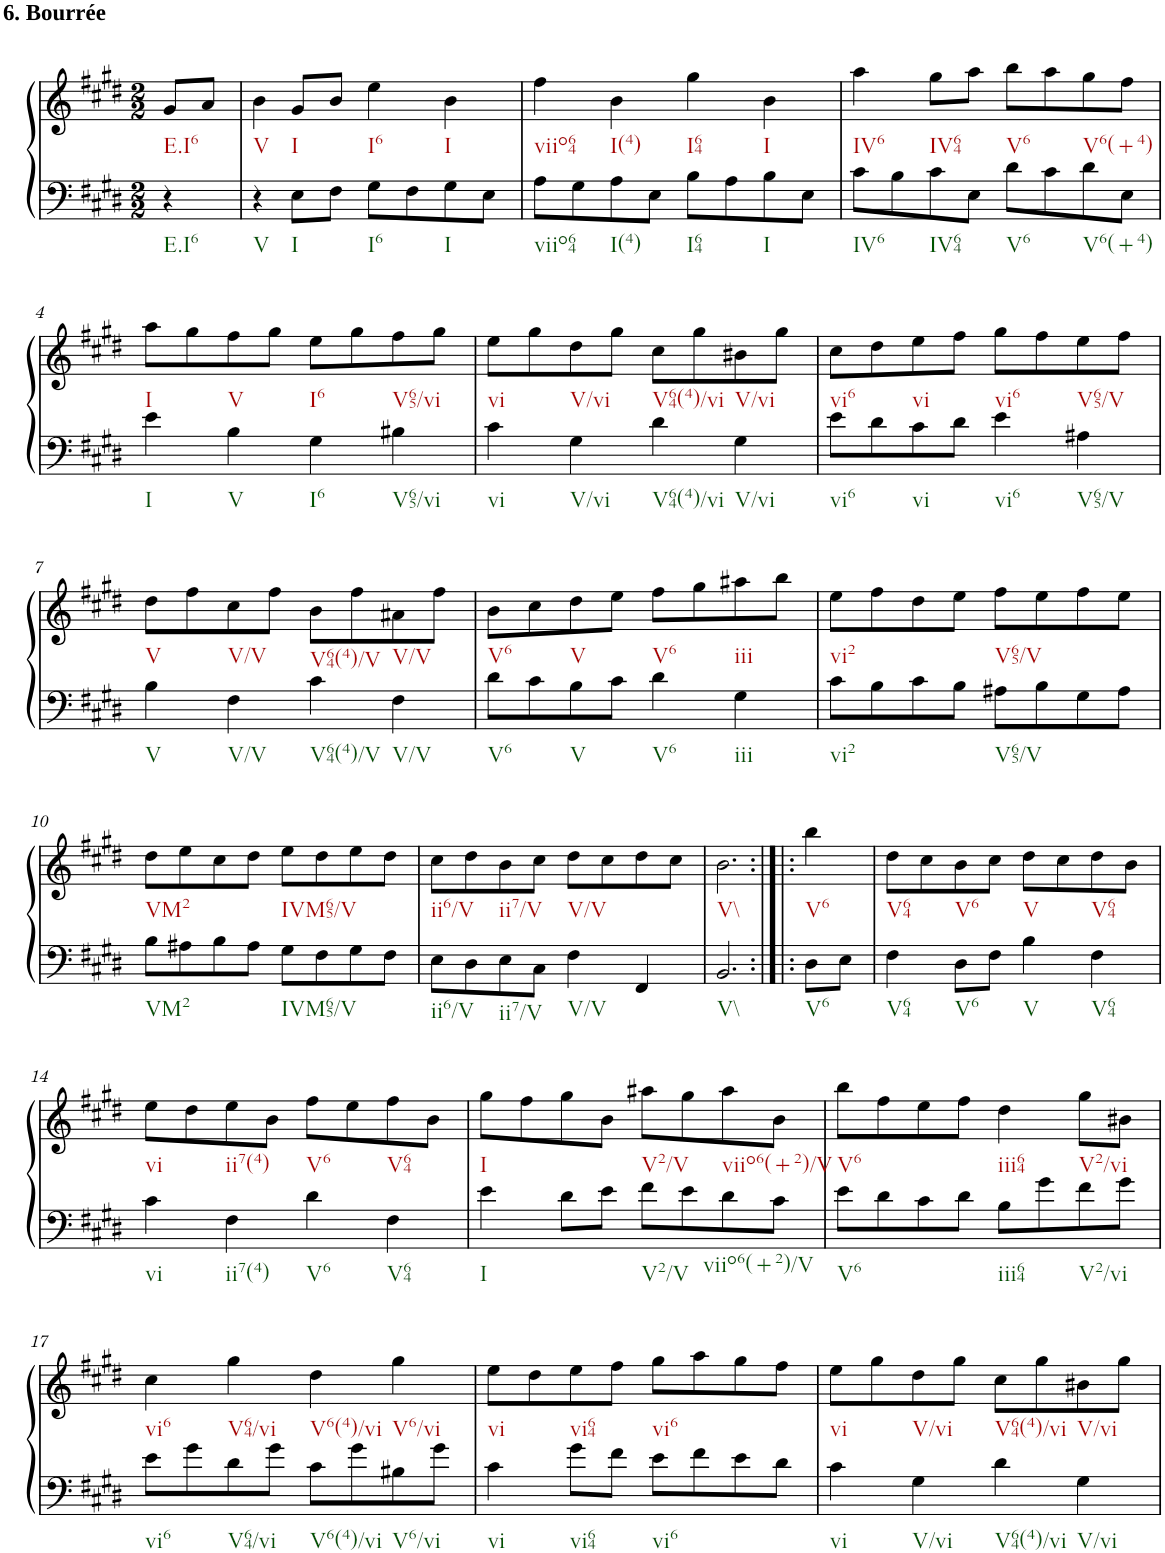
**kern	**kern
*part1	*part1
*staff2	*staff1
*I"Klavier linke Hand	*
*clefF4	*clefG2
*k[f#c#g#d#]	*k[f#c#g#d#]
*M2/2	*M2/2
=	=
!	!LO:TX:a:B:t=6. Bourrée
4r	8g#/L
.	8a/J
=1	=1
4r	4b\
8E\L	8g#/L
8F#\J	8b/J
8G#\L	4ee\
8F#\	.
8G#\	4b\
8E\J	.
=2	=2
8A\L	4ff#\
8G#\	.
8A\	4b\
8E\J	.
8B\L	4gg#\
8A\	.
8B\	4b\
8E\J	.
=3	=3
8c#\L	4aa\
8B\	.
8c#\	8gg#\L
8E\J	8aa\J
8d#\L	8bb\L
8c#\	8aa\
8d#\	8gg#\
8E\J	8ff#\J
!!LO:LB:g=z
=4	=4
4e\	8aa\L
.	8gg#\
4B\	8ff#\
.	8gg#\J
4G#\	8ee\L
.	8gg#\
4B#X\	8ff#\
.	8gg#\J
=5	=5
4c#\	8ee\L
.	8gg#\
4G#\	8dd#\
.	8gg#\J
4d#\	8cc#\L
.	8gg#\
4G#\	8b#X\
.	8gg#\J
=6	=6
8e\L	8cc#\L
8d#\	8dd#\
8c#\	8ee\
8d#\J	8ff#\J
4e\	8gg#\L
.	8ff#\
4A#X\	8ee\
.	8ff#\J
!!LO:LB:g=z
=7	=7
4B\	8dd#\L
.	8ff#\
4F#\	8cc#\
.	8ff#\J
4c#\	8b\L
.	8ff#\
4F#\	8a#X\
.	8ff#\J
=8	=8
8d#\L	8b\L
8c#\	8cc#\
8B\	8dd#\
8c#\J	8ee\J
4d#\	8ff#\L
.	8gg#\
4G#\	8aa#X\
.	8bb\J
=9	=9
8c#\L	8ee\L
8B\	8ff#\
8c#\	8dd#\
8B\J	8ee\J
8A#X\L	8ff#\L
8B\	8ee\
8G#\	8ff#\
8A#\J	8ee\J
!!LO:LB:g=z
=10	=10
8B\L	8dd#\L
8A#X\	8ee\
8B\	8cc#\
8A#\J	8dd#\J
8G#\L	8ee\L
8F#\	8dd#\
8G#\	8ee\
8F#\J	8dd#\J
=11	=11
8E\L	8cc#\L
8D#\	8dd#\
8E\	8b\
8C#\J	8cc#\J
4F#\	8dd#\L
.	8cc#\
4FF#/	8dd#\
.	8cc#\J
=12	=12
2.BB/	2.b\
=12X1:|!|:	=12X1:|!|:
8D#\L	4bb\
8E\J	.
=13	=13
4F#\	8dd#\L
.	8cc#\
8D#\L	8b\
8F#\J	8cc#\J
4B\	8dd#\L
.	8cc#\
4F#\	8dd#\
.	8b\J
!!LO:LB:g=z
=14	=14
4c#\	8ee\L
.	8dd#\
4F#\	8ee\
.	8b\J
4d#\	8ff#\L
.	8ee\
4F#\	8ff#\
.	8b\J
=15	=15
4e\	8gg#\L
.	8ff#\
8d#\L	8gg#\
8e\J	8b\J
8f#\L	8aa#X\L
8e\	8gg#\
8d#\	8aa#\
8c#\J	8b\J
=16	=16
8e\L	8bb\L
8d#\	8ff#\
8c#\	8ee\
8d#\J	8ff#\J
8B\L	4dd#\
8g#\	.
8f#\	8gg#\L
8g#\J	8b#X\J
!!LO:LB:g=z
=17	=17
8e\L	4cc#\
8g#\	.
8d#\	4gg#\
8g#\J	.
8c#\L	4dd#\
8g#\	.
8B#X\	4gg#\
8g#\J	.
=18	=18
4c#\	8ee\L
.	8dd#\
8g#\L	8ee\
8f#\J	8ff#\J
8e\L	8gg#\L
8f#\	8aa\
8e\	8gg#\
8d#\J	8ff#\J
=19	=19
4c#\	8ee\L
.	8gg#\
4G#\	8dd#\
.	8gg#\J
4d#\	8cc#\L
.	8gg#\
4G#\	8b#X\
.	8gg#\J
=	=
*-	*-
